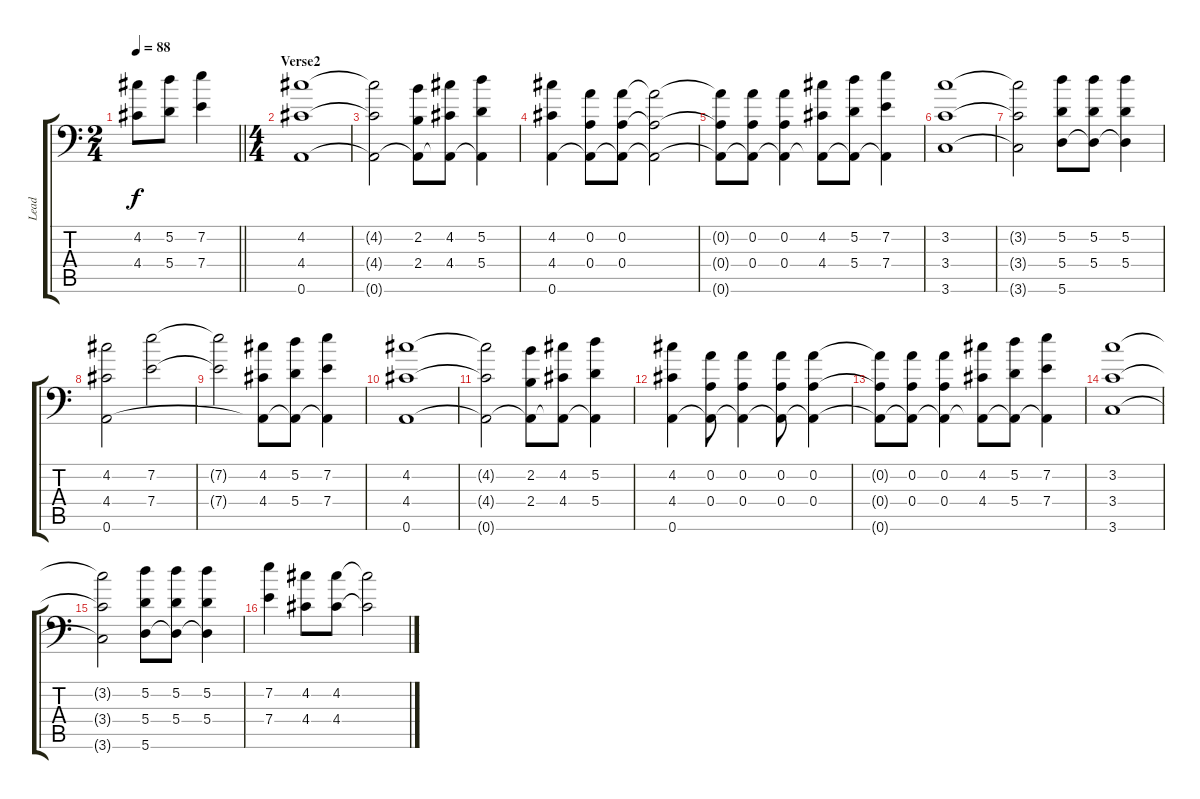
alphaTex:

\track ("Lead" "Lead") {instrument distortionguitar}
\staff {score tabs}
\tuning (Db4 A3 E3 A2 E2 A1) {hide}
\ts (2 4)
\tempo 88
\clef f4
\barLineRight lightlight
\ks c
(4.2 4.4).8{dy f} (5.2 5.4).8 (7.2 7.4).4 |
\ts (4 4)
\section ("" "Verse2")
(4.2 4.4 0.6).1 |
(4.2{t} 4.4{t} 0.6{t}).2 (2.2 2.4 0.6{t}).8 (4.2 4.4 0.6{t}).8 (5.2 5.4 0.6{t}).4 |
(4.2 4.4 0.6).4 (0.2 0.4 0.6{t}).8 (0.2 0.4 0.6{t}).8 (0.2{t} 0.4{t} 0.6{t}).2 |
(0.2{t} 0.4{t} 0.6{t}).8 (0.2 0.4 0.6{t}).8 (0.2 0.4 0.6{t}).4 (4.2 4.4 0.6{t}).8 (5.2 5.4 0.6{t}).8 (7.2 7.4 0.6{t}).4 |
(3.2 3.4 3.6).1 |
(3.2{t} 3.4{t} 3.6{t}).2 (5.2 5.4 5.6).8 (5.2 5.4 5.6{t}).8 (5.2 5.4 5.6{t}).4 |
(4.2 4.4 0.6).2 (7.2 7.4).2 |
(7.2{t} 7.4{t}).2 (4.2 4.4 0.6{t}).8 (5.2 5.4 0.6{t}).8 (7.2 7.4 0.6{t}).4 |
(4.2 4.4 0.6).1 |
(4.2{t} 4.4{t} 0.6{t}).2 (2.2 2.4 0.6{t}).8 (4.2 4.4 0.6{t}).8 (5.2 5.4 0.6{t}).4 |
(4.2 4.4 0.6).4 (0.2 0.4 0.6{t}).8 (0.2 0.4 0.6{t}).4 (0.2 0.4 0.6{t}).8 (0.2 0.4 0.6{t}).4 |
(0.2{t} 0.4{t} 0.6{t}).8 (0.2 0.4 0.6{t}).8 (0.2 0.4 0.6{t}).4 (4.2 4.4 0.6{t}).8 (5.2 5.4 0.6{t}).8 (7.2 7.4 0.6{t}).4 |
(3.2 3.4 3.6).1 |
(3.2{t} 3.4{t} 3.6{t}).2 (5.2 5.4 5.6).8 (5.2 5.4 5.6{t}).8 (5.2 5.4 5.6{t}).4 |
(7.2 7.4).4 (4.2 4.4).8 (4.2 4.4).8 (4.2{t} 4.4{t}).2
